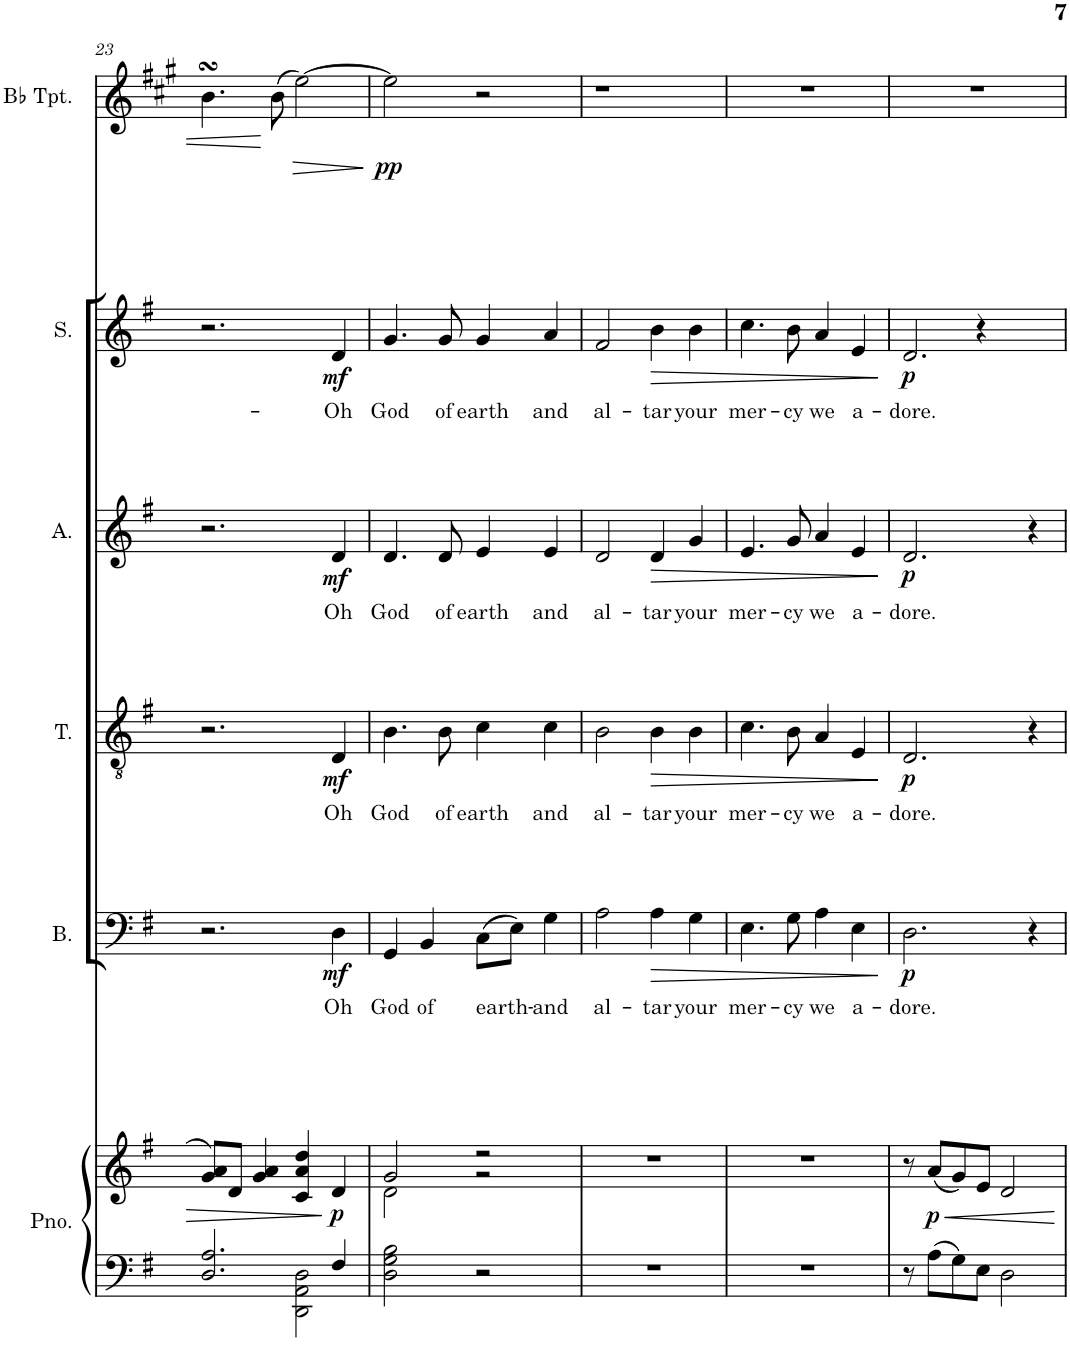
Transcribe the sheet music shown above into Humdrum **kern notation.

**kern	**kern	**dynam	**kern	**text	**dynam	**kern	**text	**dynam	**kern	**text	**dynam	**kern	**text	**dynam	**kern	**dynam
*part6	*part6	*part6	*part5	*part5	*part5	*part4	*part4	*part4	*part3	*part3	*part3	*part2	*part2	*part2	*part1	*part1
*staff7	*staff6	*staff6/7	*staff5	*staff5	*staff5	*staff4	*staff4	*staff4	*staff3	*staff3	*staff3	*staff2	*staff2	*staff2	*staff1	*staff1
*I"Piano	*	*	*I"Bass	*	*	*I"Tenor	*	*	*I"Alto	*	*	*I"Soprano	*	*	*I"Bb Trumpet	*
*I'Pno.	*	*	*I'B.	*	*	*I'T.	*	*	*I'A.	*	*	*I'S.	*	*	*I'Bb Tpt.	*
!!LO:PB:g=z
*clefF4	*clefG2	*	*clefF4	*	*	*clefGv2	*	*	*clefG2	*	*	*clefG2	*	*	*clefG2	*
*	*	*	*	*	*	*	*	*	*	*	*	*	*	*	*Trd1c2	*
*k[f#]	*k[f#]	*	*k[f#]	*	*	*k[f#]	*	*	*k[f#]	*	*	*k[f#]	*	*	*k[f#c#g#]	*
*M4/4	*M4/4	*	*M4/4	*	*	*M4/4	*	*	*M4/4	*	*	*M4/4	*	*	*M4/4	*
=23	=23	=23	=23	=23	=23	=23	=23	=23	=23	=23	=23	=23	=23	=23	=23	=23
*^	*	*	*	*	*	*	*	*	*	*	*	*	*	*	*	*
2.D/ 2.A/	2ryy	8g/ 8a/L	.	2.r	.	.	2.r	.	.	2.r	.	.	2.r	.	.	4.bsSSS\	.
.	.	8d/J	.	.	.	.	.	.	.	.	.	.	.	.	.	.	.
.	.	4g/ 4a/	.	.	.	.	.	.	.	.	.	.	.	.	.	.	.
.	.	.	.	.	.	.	.	.	.	.	.	.	.	.	.	(8b\	.
!	!	!	!	!	!	!	!	!	!	!	!	!	!	!	!	!	!LO:HP:b
.	2DD\ 2AA\ 2D\	4c/ 4a/ 4dd/	.	.	.	.	.	.	.	.	.	.	.	.	.	[2ee\)	>
!	!	!	!LO:DY:b	!	!LO:LY:b	!LO:DY:b	!	!LO:LY:b	!LO:DY:b	!	!LO:LY:b	!LO:DY:b	!	!LO:LY:b	!LO:DY:b	!	!
4F#/	.	4d/	p	4D\	Oh	mf	4D/	Oh	mf	4d/	Oh	mf	4d/	Oh	mf	.	.
*v	*v	*	*	*	*	*	*	*	*	*	*	*	*	*	*	*	*
.	.	.	.	.	.	.	.	.	.	.	.	.	.	.	.	]
=24	=24	=24	=24	=24	=24	=24	=24	=24	=24	=24	=24	=24	=24	=24	=24	=24
*	*^	*	*	*	*	*	*	*	*	*	*	*	*	*	*	*
!	!	!	!	!	!LO:LY:b	!	!	!LO:LY:b	!	!	!LO:LY:b	!	!	!LO:LY:b	!	!	!LO:DY:b
2D\ 2G\ 2B\	2g/	2d\	.	4GG/	God	.	4.B\	God	.	4.d/	God	.	4.g/	God	.	2ee\]	pp
!	!	!	!	!	!LO:LY:b	!	!	!	!	!	!	!	!	!	!	!	!
.	.	.	.	4BB/	of	.	.	.	.	.	.	.	.	.	.	.	.
!	!	!	!	!	!	!	!	!LO:LY:b	!	!	!LO:LY:b	!	!	!LO:LY:b	!	!	!
.	.	.	.	.	.	.	8B\	of	.	8d/	of	.	8g/	of	.	.	.
!	!	!	!	!	!LO:LY:b	!	!	!LO:LY:b	!	!	!LO:LY:b	!	!	!LO:LY:b	!	!	!
2r	2r	2r	.	(8C\L	earth-	.	4c\	earth	.	4e/	earth	.	4g/	earth	.	2r	.
.	.	.	.	8E\J)	.	.	.	.	.	.	.	.	.	.	.	.	.
!	!	!	!	!	!LO:LY:b	!	!	!LO:LY:b	!	!	!LO:LY:b	!	!	!LO:LY:b	!	!	!
.	.	.	.	4G\	-and	.	4c\	and	.	4e/	and	.	4a/	and	.	.	.
*	*v	*v	*	*	*	*	*	*	*	*	*	*	*	*	*	*	*
=25	=25	=25	=25	=25	=25	=25	=25	=25	=25	=25	=25	=25	=25	=25	=25	=25
!	!	!	!	!LO:LY:b	!	!	!LO:LY:b	!	!	!LO:LY:b	!	!	!LO:LY:b	!	!	!
1r	1r	.	2A\	al-	.	2B\	al-	.	2d/	al-	.	2f#/	al-	.	1r	.
!	!	!	!	!LO:LY:b	!LO:HP:b	!	!LO:LY:b	!LO:HP:b	!	!LO:LY:b	!LO:HP:b	!	!LO:LY:b	!LO:HP:b	!	!
.	.	.	4A\	tar	>	4B\	-tar	>	4d/	tar	>	4b\	tar	>	.	.
!	!	!	!	!LO:LY:b	!	!	!LO:LY:b	!	!	!LO:LY:b	!	!	!LO:LY:b	!	!	!
.	.	.	4G\	your	.	4B\	your	.	4g/	your	.	4b\	your	.	.	.
=26	=26	=26	=26	=26	=26	=26	=26	=26	=26	=26	=26	=26	=26	=26	=26	=26
!	!	!	!	!LO:LY:b	!	!	!LO:LY:b	!	!	!LO:LY:b	!	!	!LO:LY:b	!	!	!
1r	1r	.	4.E\	mer-	.	4.c\	mer-	.	4.e/	mer-	.	4.cc\	mer-	.	1r	.
!	!	!	!	!LO:LY:b	!	!	!LO:LY:b	!	!	!LO:LY:b	!	!	!LO:LY:b	!	!	!
.	.	.	8G\	-cy	.	8B\	-cy	.	8g/	-cy	.	8b\	-cy	.	.	.
!	!	!	!	!LO:LY:b	!	!	!LO:LY:b	!	!	!LO:LY:b	!	!	!LO:LY:b	!	!	!
.	.	.	4A\	we	.	4A/	we	.	4a/	we	.	4a/	we	.	.	.
!	!	!	!	!LO:LY:b	!	!	!LO:LY:b	!	!	!LO:LY:b	!	!	!LO:LY:b	!	!	!
.	.	.	4E\	a-	.	4E/	a-	.	4e/	a-	.	4e/	a-	.	.	.
.	.	.	.	.	]	.	.	]	.	.	]	.	.	]	.	.
=27	=27	=27	=27	=27	=27	=27	=27	=27	=27	=27	=27	=27	=27	=27	=27	=27
!	!	!	!	!LO:LY:b	!LO:DY:b	!	!LO:LY:b	!LO:DY:b	!	!LO:LY:b	!LO:DY:b	!	!LO:LY:b	!LO:DY:b	!	!
8r	8r	.	2.D\	-dore.	p	2.D/	-dore.	p	2.d/	-dore.	p	2.d/	-dore.	p	1r	.
!	!	!LO:HP:b	!	!	!	!	!	!	!	!	!	!	!	!	!	!
!	!	!LO:DY:n=1:b	!	!	!	!	!	!	!	!	!	!	!	!	!	!
8A\L	(8a/L	< p	.	.	.	.	.	.	.	.	.	.	.	.	.	.
8G\	8g/)	.	.	.	.	.	.	.	.	.	.	.	.	.	.	.
8E\J	8e/J	.	.	.	.	.	.	.	.	.	.	.	.	.	.	.
2D\	2d/	.	.	.	.	.	.	.	.	.	.	.	.	.	.	.
.	.	.	4r	.	.	4r	.	.	4r	.	.	4r	.	.	.	.
.	.	[	.	.	.	.	.	.	.	.	.	.	.	.	.	.
=	=	=	=	=	=	=	=	=	=	=	=	=	=	=	=	=
*-	*-	*-	*-	*-	*-	*-	*-	*-	*-	*-	*-	*-	*-	*-	*-	*-
